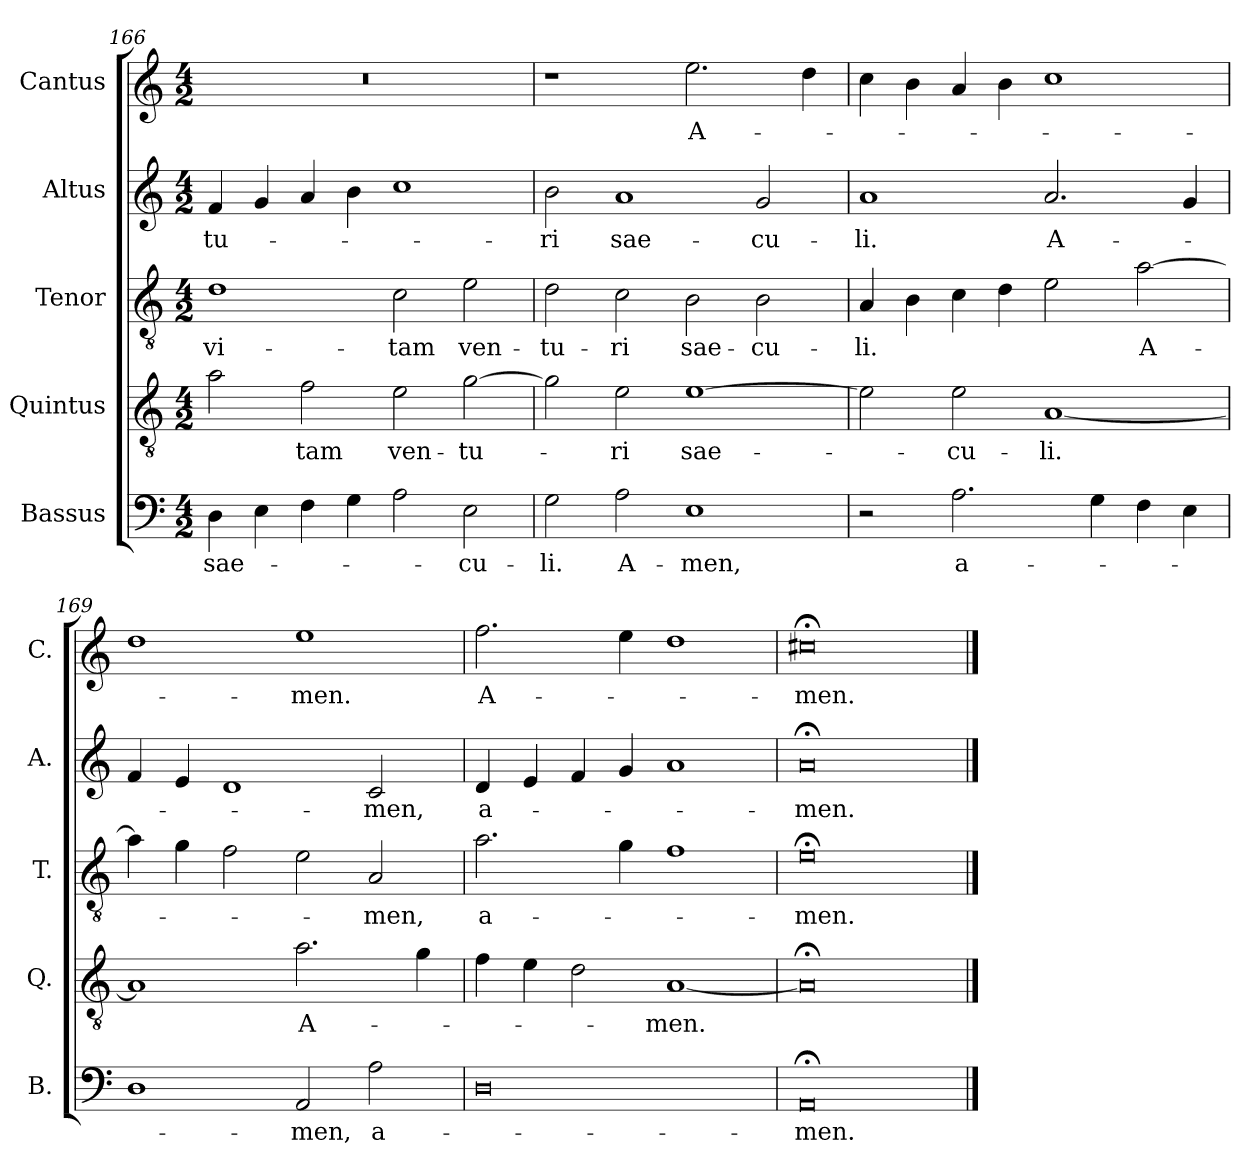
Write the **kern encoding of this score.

**kern	**text	**kern	**text	**kern	**text	**kern	**text	**kern	**text
*part5	*part5	*part4	*part4	*part3	*part3	*part2	*part2	*part1	*part1
*staff5	*staff5	*staff4	*staff4	*staff3	*staff3	*staff2	*staff2	*staff1	*staff1
*I"Bassus	*	*I"Quintus	*	*I"Tenor	*	*I"Altus	*	*I"Cantus	*
*I'B.	*	*I'Q.	*	*I'T.	*	*I'A.	*	*I'C.	*
*clefF4	*	*clefGv2	*	*clefGv2	*	*clefG2	*	*clefG2	*
*	*	*ITrd7c12	*	*ITrd7c12	*	*	*	*	*
*k[]	*	*k[]	*	*k[]	*	*k[]	*	*k[]	*
*C:	*	*C:	*	*C:	*	*C:	*	*C:	*
*M4/2	*	*M4/2	*	*M4/2	*	*M4/2	*	*M4/2	*
=166	=166	=166	=166	=166	=166	=166	=166	=166	=166
4D\	sae-	2A\	.	1D\	vi-	4f/	-tu-	0r	.
4E\	.	.	.	.	.	4g/	.	.	.
4F\	.	2F\	-tam	.	.	4a/	.	.	.
4G\	.	.	.	.	.	4b\	.	.	.
2A\	.	2E\	ven-	2C\	-tam	1cc\	.	.	.
2E\	-cu-	[2G\	-tu-	2E\	ven-	.	.	.	.
=167	=167	=167	=167	=167	=167	=167	=167	=167	=167
2G\	-li.	2G\]	.	2D\	-tu-	2b\	-ri	1r	.
2A\	A-	2E\	-ri	2C\	-ri	1a/	sae-	.	.
1E\	-men,	[1E\	sae-	2BB\	sae-	.	.	2.ee\	A-
.	.	.	.	2BB\	-cu-	2g/	-cu-	.	.
.	.	.	.	.	.	.	.	4dd\	.
=168	=168	=168	=168	=168	=168	=168	=168	=168	=168
2r	.	2E\]	.	4AA/	-li.	1a/	-li.	4cc\	.
.	.	.	.	4BB\	.	.	.	4b\	.
2.A\	a-	2E\	-cu-	4C\	.	.	.	4a/	.
.	.	.	.	4D\	.	.	.	4b\	.
.	.	[1AA/	-li.	2E\	.	2.a/	A-	1cc\	.
4G\	.	.	.	.	.	.	.	.	.
4F\	.	.	.	[2A\	A-	.	.	.	.
4E\	.	.	.	.	.	4g/	.	.	.
=169	=169	=169	=169	=169	=169	=169	=169	=169	=169
1D\	.	1AA/]	.	4A\]	.	4f/	.	1dd\	.
.	.	.	.	4G\	.	4e/	.	.	.
.	.	.	.	2F\	.	1d/	.	.	.
2AA/	-men,	2.A\	A-	2E\	.	.	.	1ee\	-men.
2A\	a-	.	.	2AA/	-men,	2c/	-men,	.	.
.	.	4G\	.	.	.	.	.	.	.
=170	=170	=170	=170	=170	=170	=170	=170	=170	=170
0D\	.	4F\	.	2.A\	a-	4d/	a-	2.ff\	A-
.	.	4E\	.	.	.	4e/	.	.	.
.	.	2D\	.	.	.	4f/	.	.	.
.	.	.	.	4G\	.	4g/	.	4ee\	.
.	.	[1AA/	-men.	1F\	.	1a/	.	1dd\	.
=171	=171	=171	=171	=171	=171	=171	=171	=171	=171
0AA;</	-men.	0AA;</]	.	0E;<\	-men.	0a;</	-men.	0cc#X;<\	-men.
==	==	==	==	==	==	==	==	==	==
*-	*-	*-	*-	*-	*-	*-	*-	*-	*-
